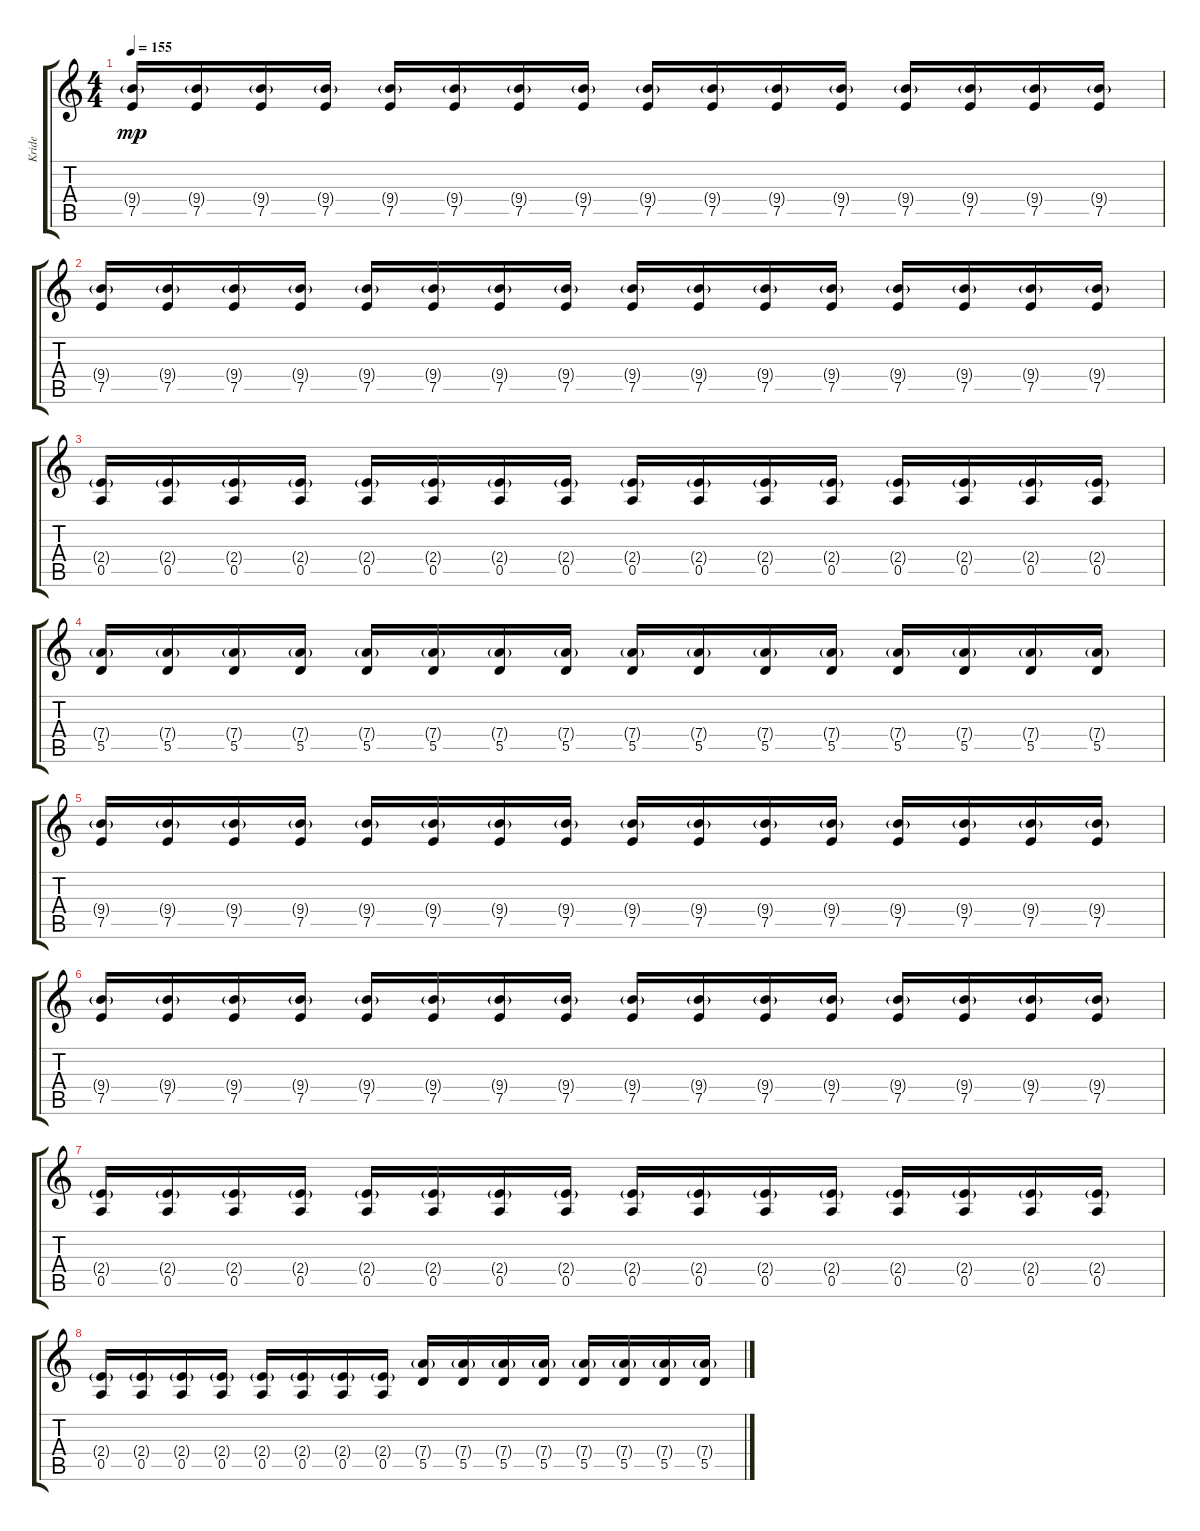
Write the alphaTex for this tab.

\track ("Kride" "Kride") {instrument distortionguitar}
\staff {score tabs}
\tuning (E4 B3 G3 D3 A2 E2) {hide}
\ts (4 4)
\tempo 155
\clef g2
\ks c
(9.4{g} 7.5).16{dy mp} (9.4{g} 7.5).16 (9.4{g} 7.5).16 (9.4{g} 7.5).16 (9.4{g} 7.5).16 (9.4{g} 7.5).16 (9.4{g} 7.5).16 (9.4{g} 7.5).16 (9.4{g} 7.5).16 (9.4{g} 7.5).16 (9.4{g} 7.5).16 (9.4{g} 7.5).16 (9.4{g} 7.5).16 (9.4{g} 7.5).16 (9.4{g} 7.5).16 (9.4{g} 7.5).16 |
(9.4{g} 7.5).16 (9.4{g} 7.5).16 (9.4{g} 7.5).16 (9.4{g} 7.5).16 (9.4{g} 7.5).16 (9.4{g} 7.5).16 (9.4{g} 7.5).16 (9.4{g} 7.5).16 (9.4{g} 7.5).16 (9.4{g} 7.5).16 (9.4{g} 7.5).16 (9.4{g} 7.5).16 (9.4{g} 7.5).16 (9.4{g} 7.5).16 (9.4{g} 7.5).16 (9.4{g} 7.5).16 |
(2.4{g} 0.5).16 (2.4{g} 0.5).16 (2.4{g} 0.5).16 (2.4{g} 0.5).16 (2.4{g} 0.5).16 (2.4{g} 0.5).16 (2.4{g} 0.5).16 (2.4{g} 0.5).16 (2.4{g} 0.5).16 (2.4{g} 0.5).16 (2.4{g} 0.5).16 (2.4{g} 0.5).16 (2.4{g} 0.5).16 (2.4{g} 0.5).16 (2.4{g} 0.5).16 (2.4{g} 0.5).16 |
(7.4{g} 5.5).16 (7.4{g} 5.5).16 (7.4{g} 5.5).16 (7.4{g} 5.5).16 (7.4{g} 5.5).16 (7.4{g} 5.5).16 (7.4{g} 5.5).16 (7.4{g} 5.5).16 (7.4{g} 5.5).16 (7.4{g} 5.5).16 (7.4{g} 5.5).16 (7.4{g} 5.5).16 (7.4{g} 5.5).16 (7.4{g} 5.5).16 (7.4{g} 5.5).16 (7.4{g} 5.5).16 |
(9.4{g} 7.5).16 (9.4{g} 7.5).16 (9.4{g} 7.5).16 (9.4{g} 7.5).16 (9.4{g} 7.5).16 (9.4{g} 7.5).16 (9.4{g} 7.5).16 (9.4{g} 7.5).16 (9.4{g} 7.5).16 (9.4{g} 7.5).16 (9.4{g} 7.5).16 (9.4{g} 7.5).16 (9.4{g} 7.5).16 (9.4{g} 7.5).16 (9.4{g} 7.5).16 (9.4{g} 7.5).16 |
(9.4{g} 7.5).16 (9.4{g} 7.5).16 (9.4{g} 7.5).16 (9.4{g} 7.5).16 (9.4{g} 7.5).16 (9.4{g} 7.5).16 (9.4{g} 7.5).16 (9.4{g} 7.5).16 (9.4{g} 7.5).16 (9.4{g} 7.5).16 (9.4{g} 7.5).16 (9.4{g} 7.5).16 (9.4{g} 7.5).16 (9.4{g} 7.5).16 (9.4{g} 7.5).16 (9.4{g} 7.5).16 |
(2.4{g} 0.5).16 (2.4{g} 0.5).16 (2.4{g} 0.5).16 (2.4{g} 0.5).16 (2.4{g} 0.5).16 (2.4{g} 0.5).16 (2.4{g} 0.5).16 (2.4{g} 0.5).16 (2.4{g} 0.5).16 (2.4{g} 0.5).16 (2.4{g} 0.5).16 (2.4{g} 0.5).16 (2.4{g} 0.5).16 (2.4{g} 0.5).16 (2.4{g} 0.5).16 (2.4{g} 0.5).16 |
(2.4{g} 0.5).16 (2.4{g} 0.5).16 (2.4{g} 0.5).16 (2.4{g} 0.5).16 (2.4{g} 0.5).16 (2.4{g} 0.5).16 (2.4{g} 0.5).16 (2.4{g} 0.5).16 (7.4{g} 5.5).16 (7.4{g} 5.5).16 (7.4{g} 5.5).16 (7.4{g} 5.5).16 (7.4{g} 5.5).16 (7.4{g} 5.5).16 (7.4{g} 5.5).16 (7.4{g} 5.5).16
